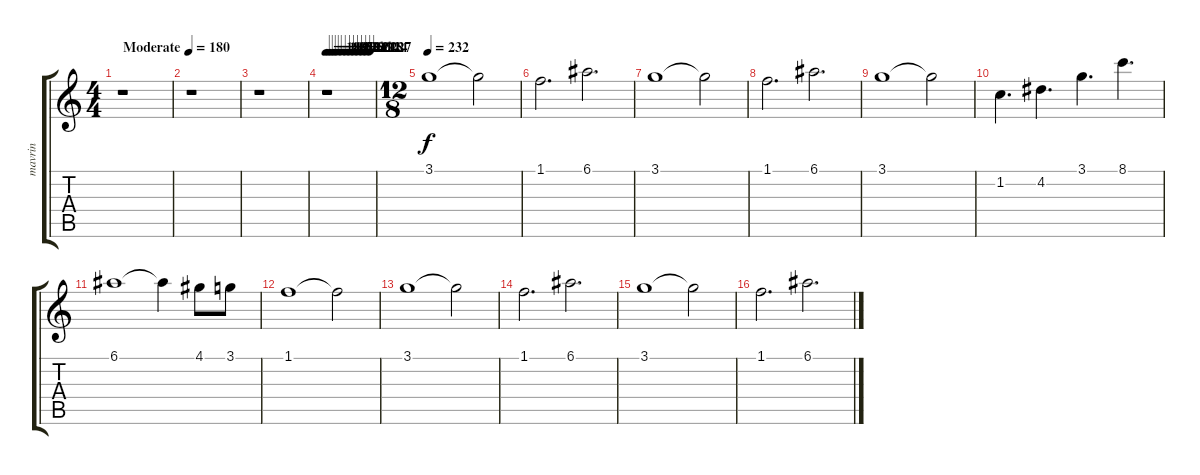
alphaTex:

\track ("mavrin" "mavrin") {instrument overdrivenguitar}
\staff {score tabs}
\tuning (E4 B3 G3 D3 A2 E2) {hide}
\ts (4 4)
\tempo (180 "Moderate")
\clef g2
\ks c
r.1{dy f instrument overdrivenguitar} |
r.1 |
r.1 |
\tempo 180
\tempo (182 0.0625)
\tempo (185 0.125)
\tempo (190 0.1875)
\tempo (192 0.25)
\tempo (196 0.3333333333333333)
\tempo (201 0.4166666666666667)
\tempo (206 0.5)
\tempo (211 0.5833333333333334)
\tempo (214 0.6666666666666666)
\tempo (218 0.75)
\tempo (224 0.8333333333333334)
\tempo (227 0.9166666666666666)
r.1 |
\ts (12 8)
\tempo 232
3.1.1 3.1{t}.2 |
1.1.2{d} 6.1.2{d} |
3.1.1 3.1{t}.2 |
1.1.2{d} 6.1.2{d} |
3.1.1 3.1{t}.2 |
1.2.4{d} 4.2.4{d} 3.1.4{d} 8.1.4{d} |
6.1.1 6.1{t}.4 4.1.8 3.1.8 |
1.1.1 1.1{t}.2 |
3.1.1 3.1{t}.2 |
1.1.2{d} 6.1.2{d} |
3.1.1 3.1{t}.2 |
1.1.2{d} 6.1.2{d}
